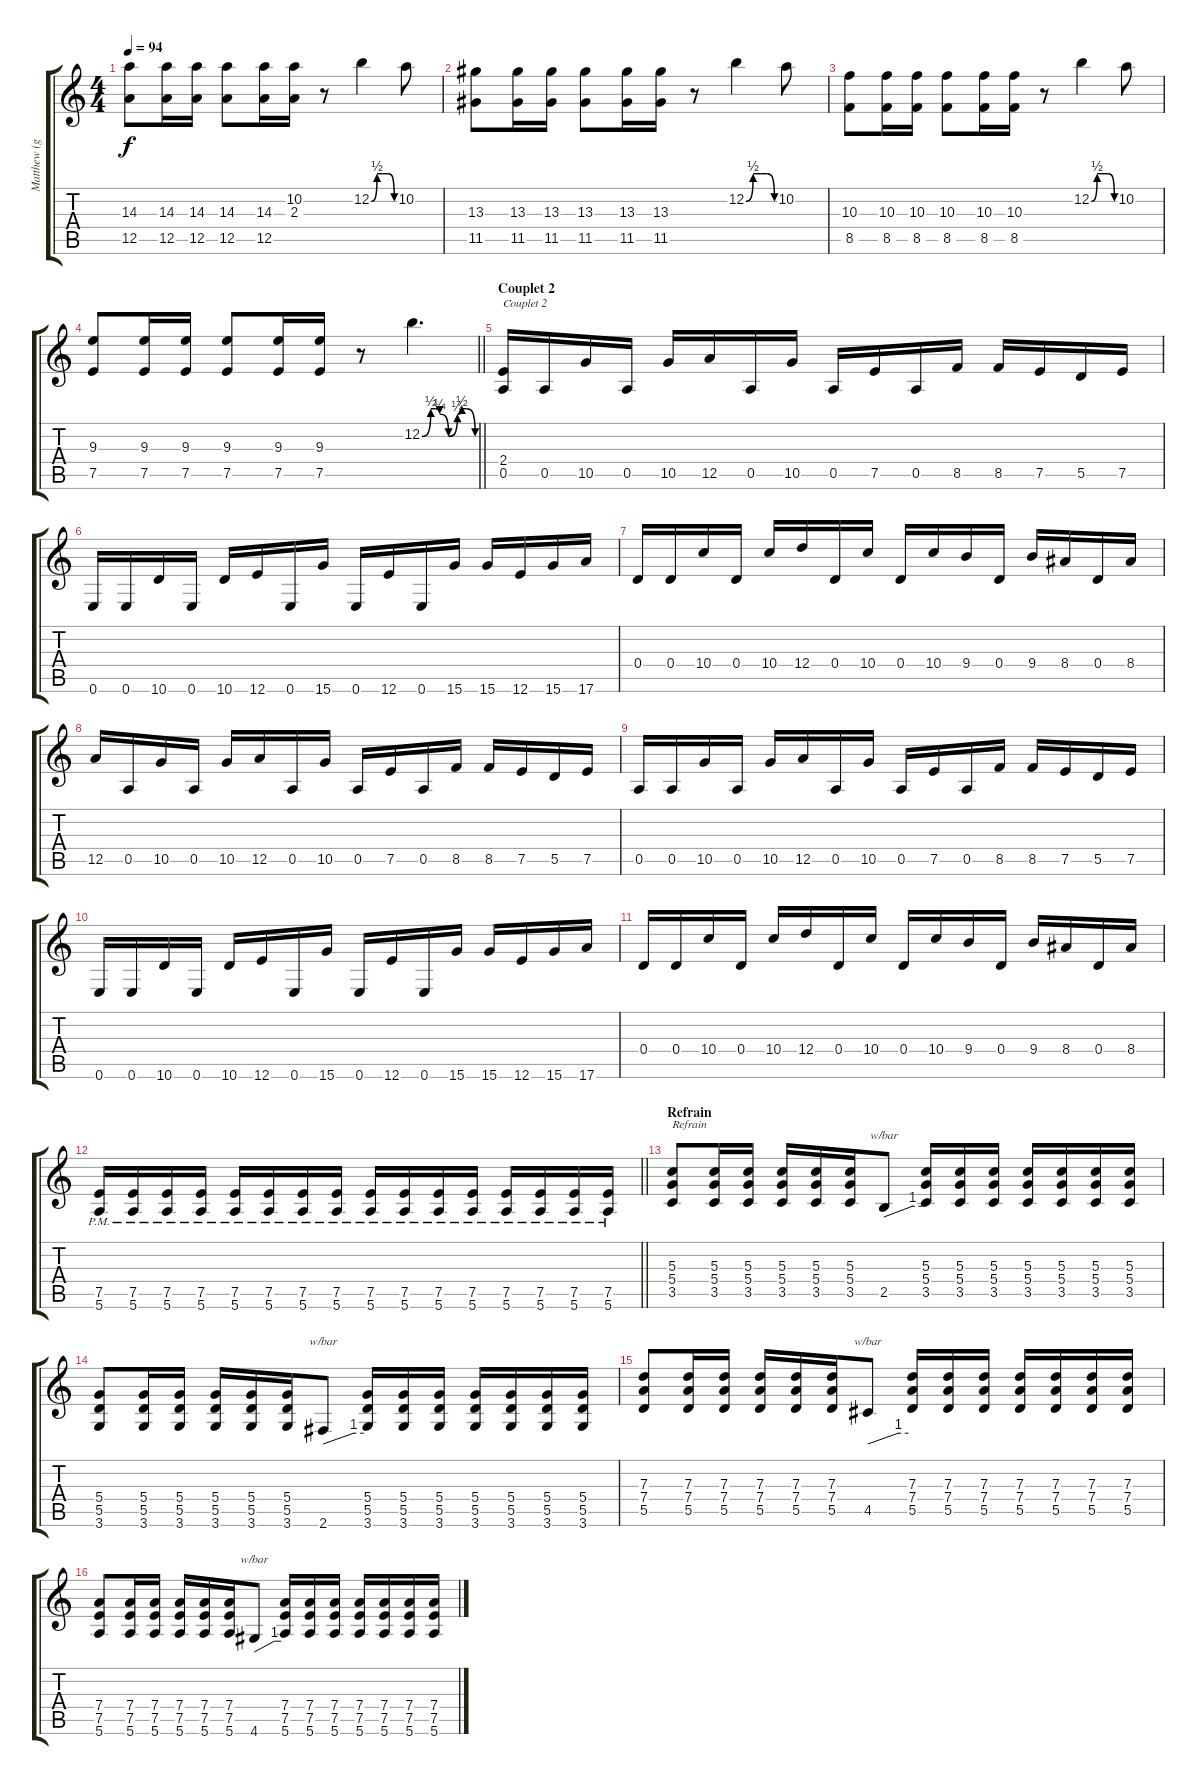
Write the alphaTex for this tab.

\track ("Matthew (guitare1)" "Matthew (g") {instrument distortionguitar}
\staff {score tabs}
\tuning (E4 B3 G3 D3 A2 E2) {hide}
\ts (4 4)
\tempo 94
\clef g2
\ks c
(14.3 12.5).8{dy f} (14.3 12.5).16 (14.3 12.5).16 (14.3 12.5).8 (14.3 12.5).16 (10.2 2.3).16 r.8 12.2{be (custom 0 0 15 2 30 2 45 2 60 0)}.4 10.2.8 |
(13.3 11.5).8 (13.3 11.5).16 (13.3 11.5).16 (13.3 11.5).8 (13.3 11.5).16 (13.3 11.5).16 r.8 12.2{be (custom 0 0 15 2 30 2 45 2 60 0)}.4 10.2.8 |
(10.3 8.5).8 (10.3 8.5).16 (10.3 8.5).16 (10.3 8.5).8 (10.3 8.5).16 (10.3 8.5).16 r.8 12.2{be (custom 0 0 15 2 30 2 45 2 60 0)}.4 10.2.8 |
\barLineRight lightlight
(9.3 7.5).8 (9.3 7.5).16 (9.3 7.5).16 (9.3 7.5).8 (9.3 7.5).16 (9.3 7.5).16 r.8 12.2{be (custom 0 0 10 2 15 2 20 1 30 0 40 1 45 2 50 2 60 0)}.4{d} |
\section ("" "Couplet 2")
(2.4 0.5).16{txt "Couplet 2" volume 4 instrument electricguitarclean} 0.5.16 10.5.16 0.5.16 10.5.16 12.5.16 0.5.16 10.5.16 0.5.16 7.5.16 0.5.16 8.5.16 8.5.16 7.5.16 5.5.16 7.5.16 |
0.6.16 0.6.16 10.6.16 0.6.16 10.6.16 12.6.16 0.6.16 15.6.16 0.6.16 12.6.16 0.6.16 15.6.16 15.6.16 12.6.16 15.6.16 17.6.16 |
0.4.16 0.4.16 10.4.16 0.4.16 10.4.16 12.4.16 0.4.16 10.4.16 0.4.16 10.4.16 9.4.16 0.4.16 9.4.16 8.4.16 0.4.16 8.4.16 |
12.5.16 0.5.16 10.5.16 0.5.16 10.5.16 12.5.16 0.5.16 10.5.16 0.5.16 7.5.16 0.5.16 8.5.16 8.5.16 7.5.16 5.5.16 7.5.16 |
0.5.16 0.5.16 10.5.16 0.5.16 10.5.16 12.5.16 0.5.16 10.5.16 0.5.16 7.5.16 0.5.16 8.5.16 8.5.16 7.5.16 5.5.16 7.5.16 |
0.6.16 0.6.16 10.6.16 0.6.16 10.6.16 12.6.16 0.6.16 15.6.16 0.6.16 12.6.16 0.6.16 15.6.16 15.6.16 12.6.16 15.6.16 17.6.16 |
0.4.16 0.4.16 10.4.16 0.4.16 10.4.16 12.4.16 0.4.16 10.4.16 0.4.16 10.4.16 9.4.16 0.4.16 9.4.16 8.4.16 0.4.16 8.4.16 |
\barLineRight lightlight
(7.5{pm} 5.6).16{volume 12 instrument distortionguitar} (7.5{pm} 5.6).16 (7.5{pm} 5.6).16 (7.5{pm} 5.6).16 (7.5{pm} 5.6).16 (7.5{pm} 5.6).16 (7.5{pm} 5.6).16 (7.5{pm} 5.6).16 (7.5{pm} 5.6).16 (7.5{pm} 5.6).16 (7.5{pm} 5.6).16 (7.5{pm} 5.6).16 (7.5{pm} 5.6).16 (7.5{pm} 5.6).16 (7.5{pm} 5.6).16 (7.5{pm} 5.6).16 |
\section ("" "Refrain")
(5.3 5.4 3.5).8{txt "Refrain"} (5.3 5.4 3.5).16 (5.3 5.4 3.5).16 (5.3 5.4 3.5).16 (5.3 5.4 3.5).16 (5.3 5.4 3.5).16 2.5.8{tbe (custom default 0 0 45 4 60 4)} (5.3 5.4 3.5).16 (5.3 5.4 3.5).16 (5.3 5.4 3.5).16 (5.3 5.4 3.5).16 (5.3 5.4 3.5).16 (5.3 5.4 3.5).16 (5.3 5.4 3.5).16 |
(5.4 5.5 3.6).8 (5.4 5.5 3.6).16 (5.4 5.5 3.6).16 (5.4 5.5 3.6).16 (5.4 5.5 3.6).16 (5.4 5.5 3.6).16 2.6.8{tbe (custom default 0 0 45 4 60 4)} (5.4 5.5 3.6).16 (5.4 5.5 3.6).16 (5.4 5.5 3.6).16 (5.4 5.5 3.6).16 (5.4 5.5 3.6).16 (5.4 5.5 3.6).16 (5.4 5.5 3.6).16 |
(7.3 7.4 5.5).8 (7.3 7.4 5.5).16 (7.3 7.4 5.5).16 (7.3 7.4 5.5).16 (7.3 7.4 5.5).16 (7.3 7.4 5.5).16 4.5.8{tbe (custom default 0 0 45 4 60 4)} (7.3 7.4 5.5).16 (7.3 7.4 5.5).16 (7.3 7.4 5.5).16 (7.3 7.4 5.5).16 (7.3 7.4 5.5).16 (7.3 7.4 5.5).16 (7.3 7.4 5.5).16 |
(7.4 7.5 5.6).8 (7.4 7.5 5.6).16 (7.4 7.5 5.6).16 (7.4 7.5 5.6).16 (7.4 7.5 5.6).16 (7.4 7.5 5.6).16 4.6.8{tbe (custom default 0 0 45 4 60 4)} (7.4 7.5 5.6).16 (7.4 7.5 5.6).16 (7.4 7.5 5.6).16 (7.4 7.5 5.6).16 (7.4 7.5 5.6).16 (7.4 7.5 5.6).16 (7.4 7.5 5.6).16
